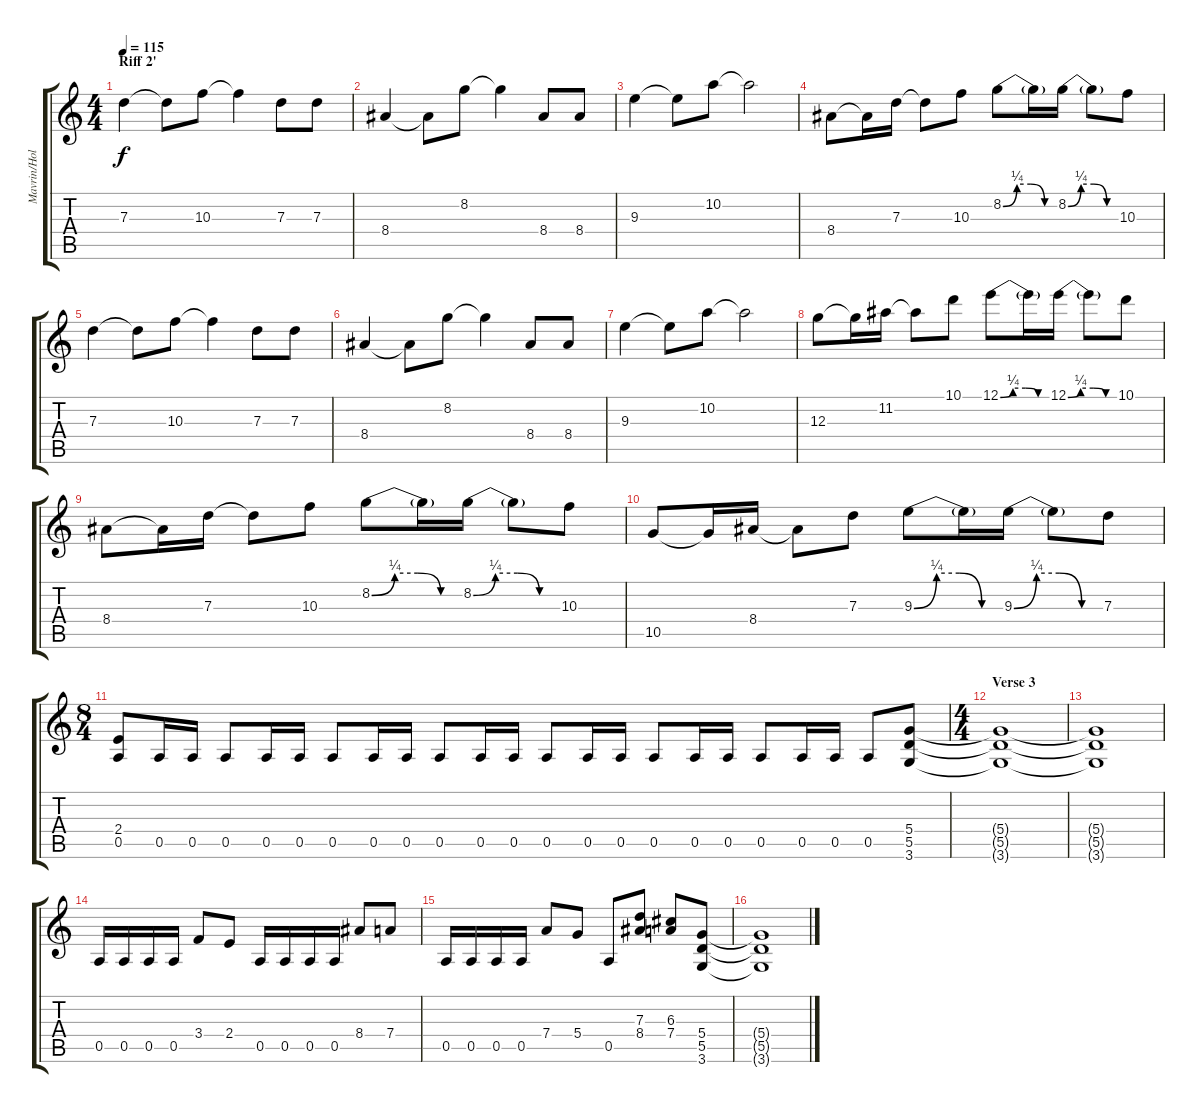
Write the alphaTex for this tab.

\track ("Mavrin/Holstinin" "Mavrin/Hol") {instrument distortionguitar}
\staff {score tabs}
\tuning (E4 B3 G3 D3 A2 E2) {hide}
\ts (4 4)
\section ("" "Riff 2'")
\tempo 115
\clef g2
\ks c
7.3.4{dy f} 7.3{t}.8 10.3.8 10.3{t}.4 7.3.8 7.3.8 |
8.4.4 8.4{t}.8 8.2.8 8.2{t}.4 8.4.8 8.4.8 |
9.3.4 9.3{t}.8 10.2.8 10.2{t}.2 |
8.4.8 8.4{t}.16 7.3.16 7.3{t}.8 10.3.8 8.2{be (custom 0 0 15 1 30 1 45 0 60 0)}.8 8.2{t}.16 8.2{be (custom 0 0 15 1 30 1 45 0 60 0)}.16 8.2{t}.8 10.3.8 |
7.3.4 7.3{t}.8 10.3.8 10.3{t}.4 7.3.8 7.3.8 |
8.4.4 8.4{t}.8 8.2.8 8.2{t}.4 8.4.8 8.4.8 |
9.3.4 9.3{t}.8 10.2.8 10.2{t}.2 |
12.3.8 12.3{t}.16 11.2.16 11.2{t}.8 10.1.8 12.1{be (custom 0 0 15 1 30 1 45 0 60 0)}.8 12.1{t}.16 12.1{be (custom 0 0 15 1 30 1 45 0 60 0)}.16 12.1{t}.8 10.1.8 |
8.4.8 8.4{t}.16 7.3.16 7.3{t}.8 10.3.8 8.2{be (custom 0 0 15 1 30 1 45 0 60 0)}.8 8.2{t}.16 8.2{be (custom 0 0 15 1 30 1 45 0 60 0)}.16 8.2{t}.8 10.3.8 |
10.5.8 10.5{t}.16 8.4.16 8.4{t}.8 7.3.8 9.3{be (custom 0 0 15 1 30 1 45 0 60 0)}.8 9.3{t}.16 9.3{be (custom 0 0 15 1 30 1 45 0 60 0)}.16 9.3{t}.8 7.3.8 |
\ts (8 4)
(2.4 0.5).8 0.5.16 0.5.16 0.5.8 0.5.16 0.5.16 0.5.8 0.5.16 0.5.16 0.5.8 0.5.16 0.5.16 0.5.8 0.5.16 0.5.16 0.5.8 0.5.16 0.5.16 0.5.8 0.5.16 0.5.16 0.5.8 (5.4 5.5 3.6).8 |
\ts (4 4)
\section ("" "Verse 3")
(5.4{t} 5.5{t} 3.6{t}).1 |
(5.4{t} 5.5{t} 3.6{t}).1 |
0.5.16 0.5.16 0.5.16 0.5.16 3.4.8 2.4.8 0.5.16 0.5.16 0.5.16 0.5.16 8.4.8 7.4.8 |
0.5.16 0.5.16 0.5.16 0.5.16 7.4.8 5.4.8 0.5.8 (7.3 8.4).8 (6.3 7.4).8 (5.4 5.5 3.6).8 |
(5.4{t} 5.5{t} 3.6{t}).1
